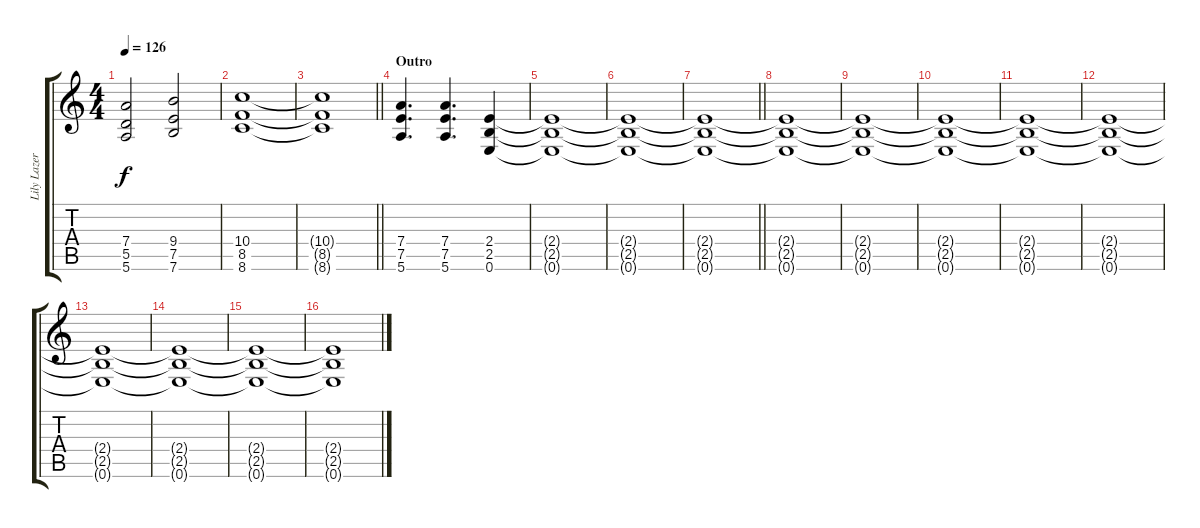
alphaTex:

\track ("Lily Lazer (Guitar)" "Lily Lazer") {instrument distortionguitar}
\staff {score tabs}
\tuning (E4 B3 G3 D3 A2 E2) {hide}
\ts (4 4)
\tempo 126
\clef g2
\ks c
(7.4{t} 5.5{t} 5.6{t}).2{dy f} (9.4 7.5 7.6).2 |
(10.4 8.5 8.6).1 |
\barLineRight lightlight
(10.4{t} 8.5{t} 8.6{t}).1 |
\section ("" "Outro")
(7.4 7.5 5.6).4{d} (7.4 7.5 5.6).4{d} (2.4 2.5 0.6).4 |
(2.4{t} 2.5{t} 0.6{t}).1 |
(2.4{t} 2.5{t} 0.6{t}).1 |
\barLineRight lightlight
(2.4{t} 2.5{t} 0.6{t}).1 |
(2.4{t} 2.5{t} 0.6{t}).1 |
(2.4{t} 2.5{t} 0.6{t}).1 |
(2.4{t} 2.5{t} 0.6{t}).1 |
(2.4{t} 2.5{t} 0.6{t}).1 |
(2.4{t} 2.5{t} 0.6{t}).1 |
(2.4{t} 2.5{t} 0.6{t}).1 |
(2.4{t} 2.5{t} 0.6{t}).1 |
(2.4{t} 2.5{t} 0.6{t}).1 |
(2.4{t} 2.5{t} 0.6{t}).1
